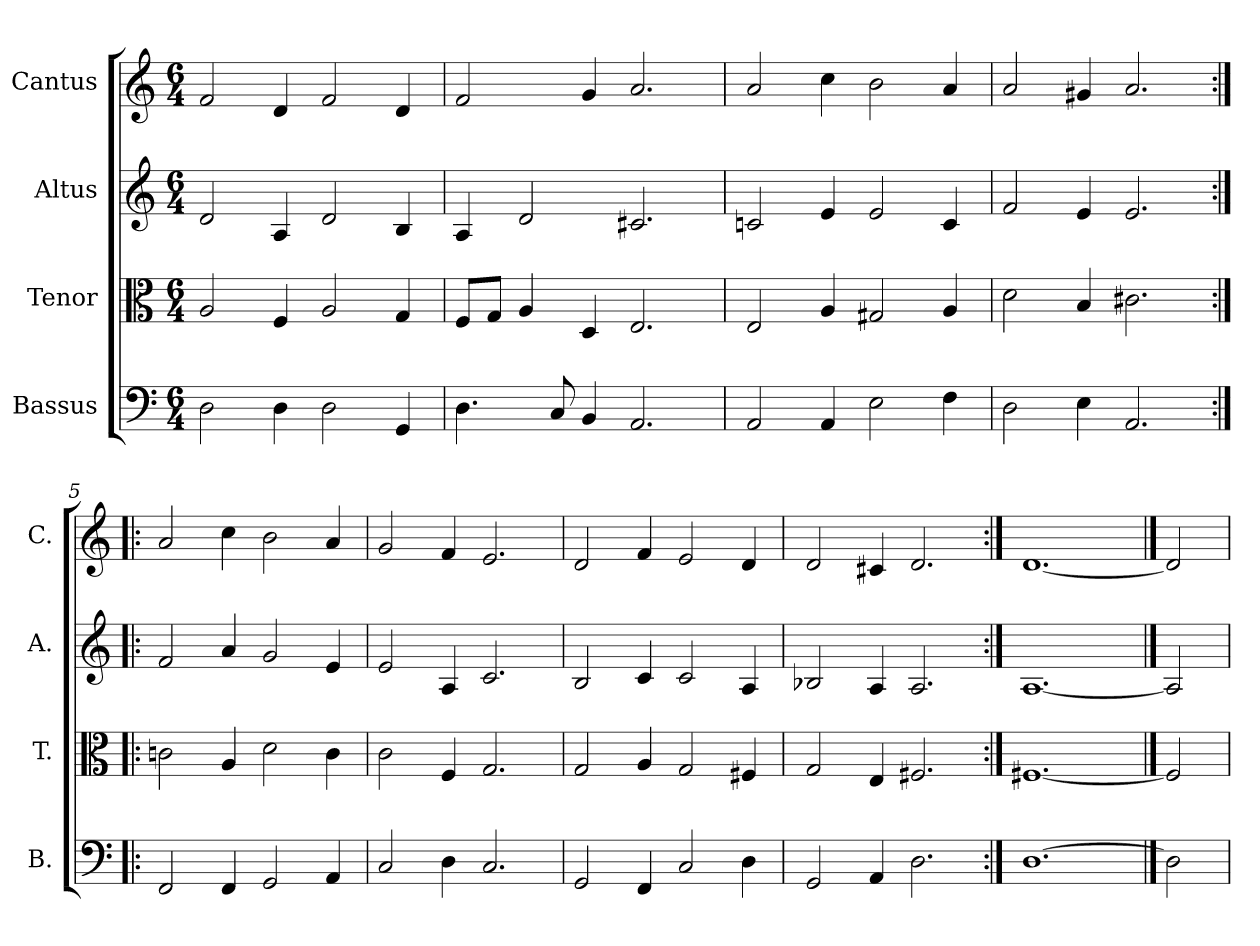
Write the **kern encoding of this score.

**kern	**kern	**kern	**kern
*part4	*part3	*part2	*part1
*staff4	*staff3	*staff2	*staff1
*I"Bassus	*I"Tenor	*I"Altus	*I"Cantus
*I'B.	*I'T.	*I'A.	*I'C.
*clefF4	*clefC3	*clefG2	*clefG2
*k[]	*k[]	*k[]	*k[]
*C:	*C:	*C:	*C:
*M6/4	*M6/4	*M6/4	*M6/4
=1	=1	=1	=1
2D\	2A/	2d/	2f/
4D\	4F/	4A/	4d/
2D\	2A/	2d/	2f/
4GG/	4G/	4B/	4d/
=2	=2	=2	=2
4.D\	8F/L	4A/	2f/
.	8G/J	.	.
.	4A/	2d/	.
8C/	.	.	.
4BB/	4D/	.	4g/
2.AA/	2.E/	2.c#X/	2.a/
=3	=3	=3	=3
2AA/	2E/	2cn/	2a/
4AA/	4A/	4e/	4cc\
2E\	2G#X/	2e/	2b\
4F\	4A/	4c/	4a/
=4	=4	=4	=4
2D\	2d\	2f/	2a/
4E\	4B/	4e/	4g#X/
2.AA/	2.c#X\	2.e/	2.a/
=5:|!|:	=5:|!|:	=5:|!|:	=5:|!|:
2FF/	2cn\	2f/	2a/
4FF/	4A/	4a/	4cc\
2GG/	2d\	2g/	2b\
4AA/	4c\	4e/	4a/
=6	=6	=6	=6
2C/	2c\	2e/	2g/
4D\	4F/	4A/	4f/
2.C/	2.G/	2.c/	2.e/
=7	=7	=7	=7
2GG/	2G/	2B/	2d/
4FF/	4A/	4c/	4f/
2C/	2G/	2c/	2e/
4D\	4F#X/	4A/	4d/
=8	=8	=8	=8
2GG/	2G/	2B-X/	2d/
4AA/	4E/	4A/	4c#X/
2.D\	2.F#X/	2.A/	2.d/
=9:|!	=9:|!	=9:|!	=9:|!
[1.D\	[1.F#X/	[1.A/	[1.d/
==10	==10	==10	==10
2D\]	2F#/]	2A/]	2d/]
=	=	=	=
*-	*-	*-	*-
